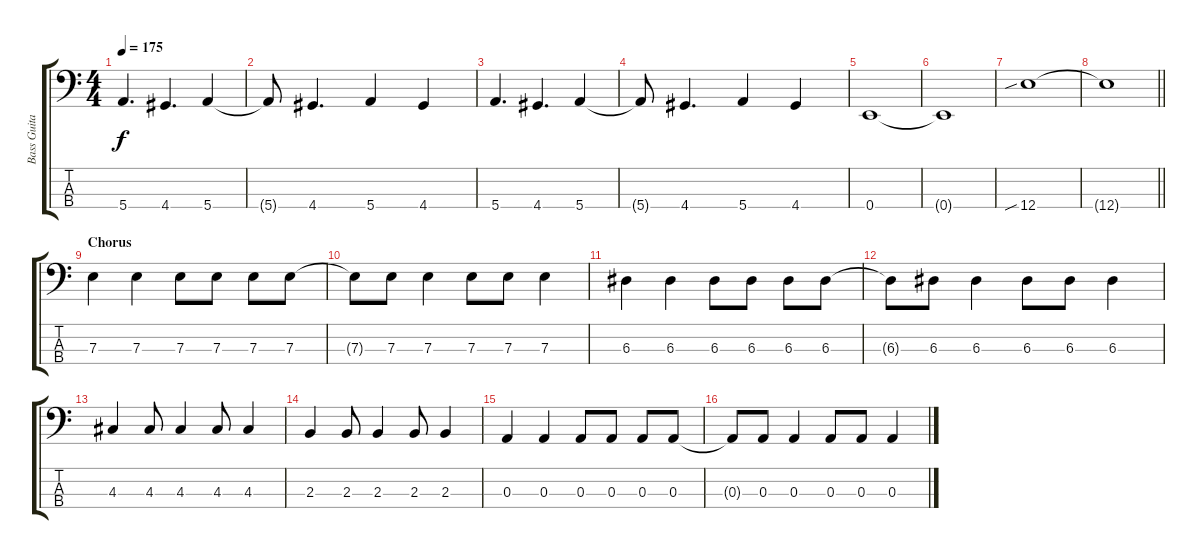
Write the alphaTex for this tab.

\track ("Bass Guitar" "Bass Guita") {instrument electricbassfinger}
\staff {score tabs}
\tuning (G2 D2 A1 E1) {hide}
\ts (4 4)
\tempo 175
\clef f4
\ks c
5.4.4{d dy f} 4.4.4{d} 5.4.4 |
5.4{t}.8 4.4.4{d} 5.4.4 4.4.4 |
5.4.4{d} 4.4.4{d} 5.4.4 |
5.4{t}.8 4.4.4{d} 5.4.4 4.4.4 |
0.4.1 |
0.4{t}.1 |
12.4{sib}.1 |
\barLineRight lightlight
12.4{t}.1 |
\section ("" "Chorus")
7.3.4 7.3.4 7.3.8 7.3.8 7.3.8 7.3.8 |
7.3{t}.8 7.3.8 7.3.4 7.3.8 7.3.8 7.3.4 |
6.3.4 6.3.4 6.3.8 6.3.8 6.3.8 6.3.8 |
6.3{t}.8 6.3.8 6.3.4 6.3.8 6.3.8 6.3.4 |
4.3.4 4.3.8 4.3.4 4.3.8 4.3.4 |
2.3.4 2.3.8 2.3.4 2.3.8 2.3.4 |
0.3.4 0.3.4 0.3.8 0.3.8 0.3.8 0.3.8 |
0.3{t}.8 0.3.8 0.3.4 0.3.8 0.3.8 0.3.4
